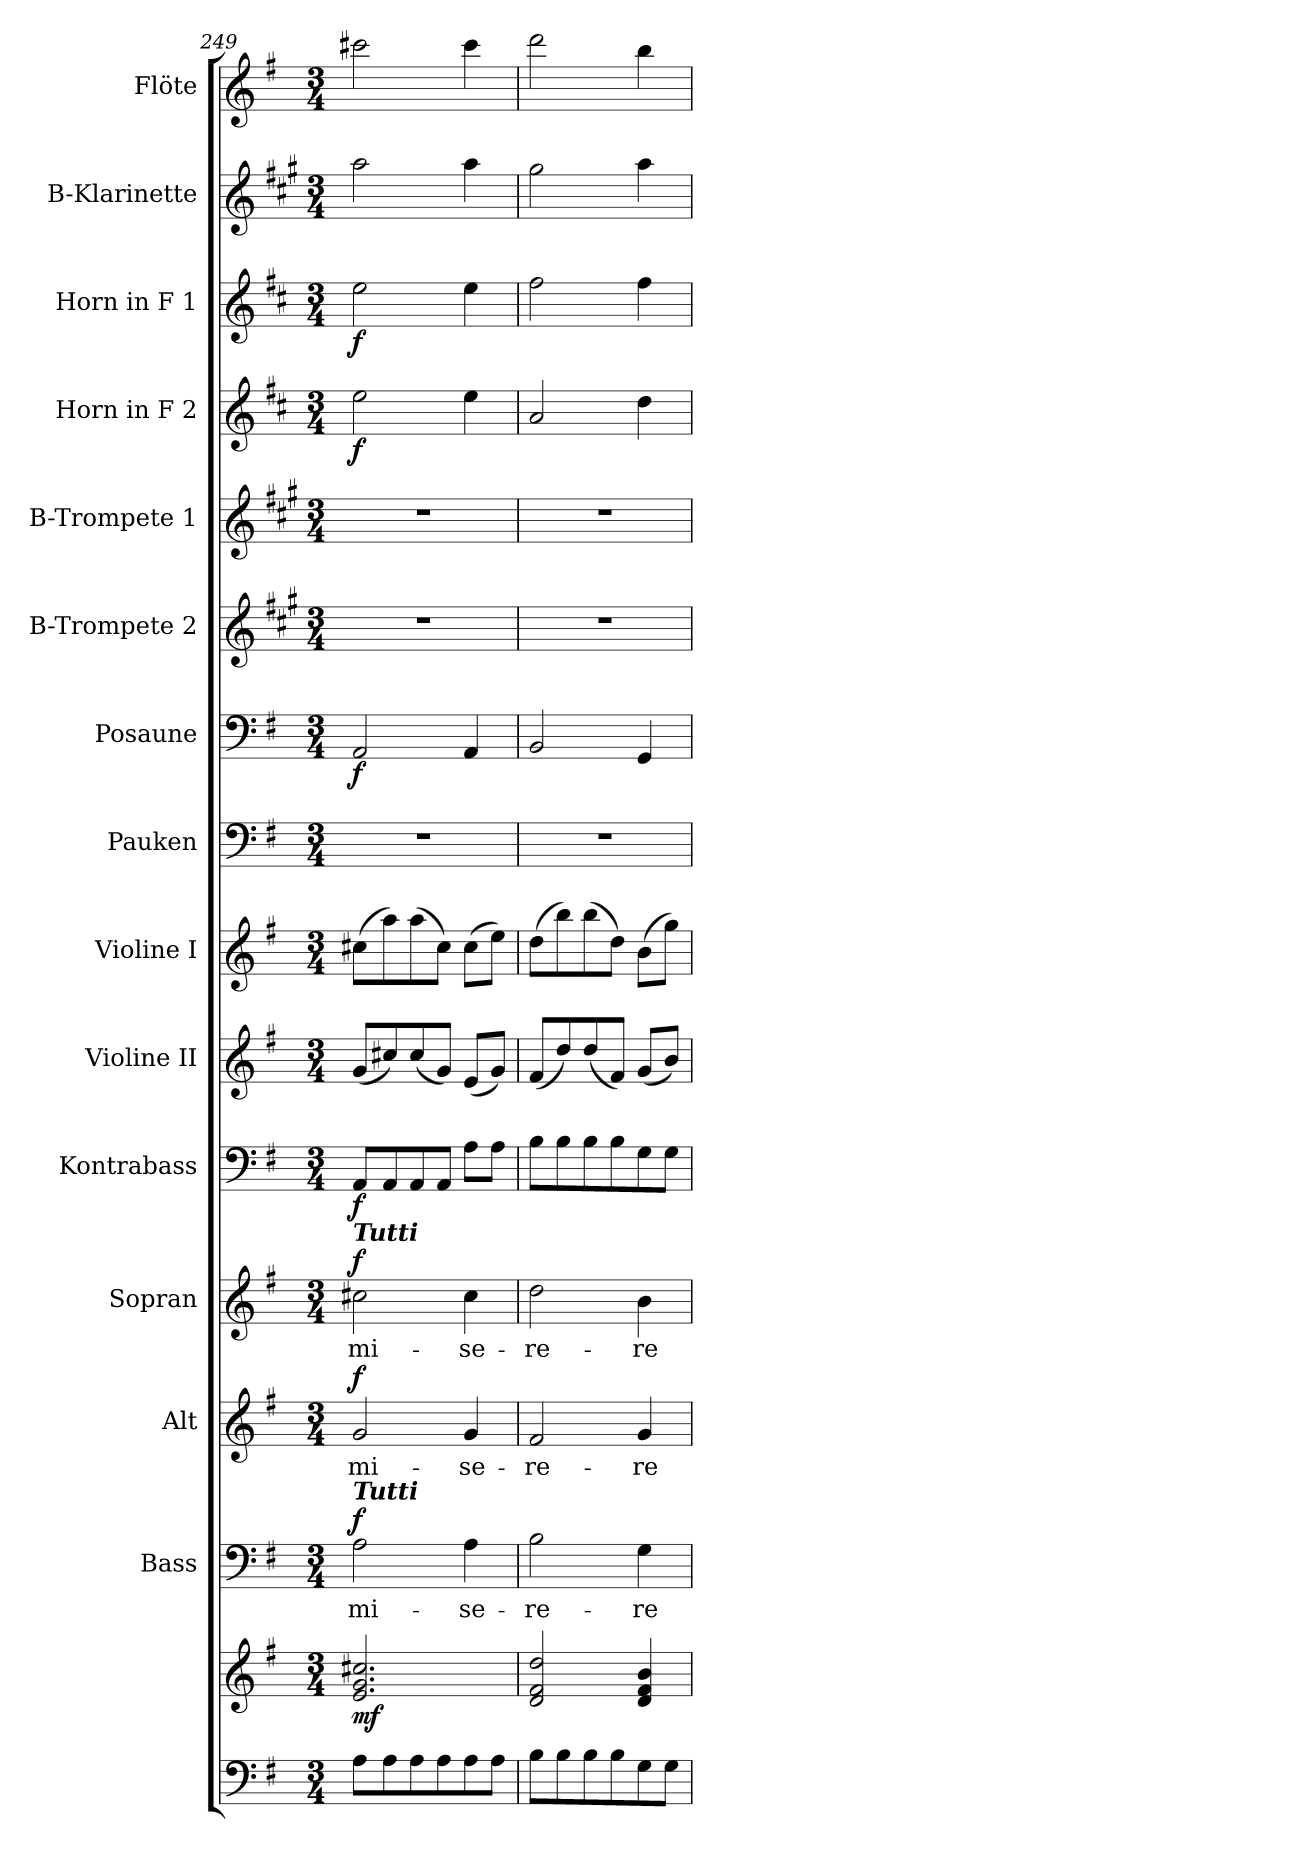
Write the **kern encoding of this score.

**kern	**kern	**dynam	**kern	**text	**dynam	**kern	**text	**dynam	**kern	**text	**dynam	**kern	**dynam	**kern	**dynam	**kern	**dynam	**kern	**kern	**dynam	**kern	**kern	**kern	**dynam	**kern	**dynam	**kern	**kern
*part15	*part15	*part15	*part14	*part14	*part14	*part13	*part13	*part13	*part12	*part12	*part12	*part11	*part11	*part10	*part10	*part9	*part9	*part8	*part7	*part7	*part6	*part5	*part4	*part4	*part3	*part3	*part2	*part1
*staff16	*staff15	*staff15/16	*staff14	*staff14	*staff14	*staff13	*staff13	*staff13	*staff12	*staff12	*staff12	*staff11	*staff11	*staff10	*staff10	*staff9	*staff9	*staff8	*staff7	*staff7	*staff6	*staff5	*staff4	*staff4	*staff3	*staff3	*staff2	*staff1
*	*	*	*I"Bass	*	*	*I"Alt	*	*	*I"Sopran	*	*	*I"Kontrabass	*	*I"Violine II	*	*I"Violine I	*	*I"Pauken	*I"Posaune	*	*I"B-Trompete 2	*I"B-Trompete 1	*I"Horn in F 2	*	*I"Horn in F 1	*	*I"B-Klarinette	*I"Flöte
*	*	*	*I'B.	*	*	*I'A.	*	*	*I'S.	*	*	*I'Kb.	*	*I'Vl. II	*	*I'Vl. I	*	*I'Pk.	*I'Pos.	*	*I'B Trp. 2	*I'B Trp. 1	*	*	*	*	*I'B Kl.	*I'Fl.
*clefF4	*clefG2	*	*clefF4	*	*	*clefG2	*	*	*clefG2	*	*	*clefF4	*	*clefG2	*	*clefG2	*	*clefF4	*clefF4	*	*clefG2	*clefG2	*clefG2	*	*clefG2	*	*clefG2	*clefG2
*	*	*	*	*	*	*	*	*	*	*	*	*ITrd7c12	*	*	*	*	*	*	*	*	*ITrd1c2	*ITrd1c2	*ITrd4c7	*	*ITrd4c7	*	*ITrd1c2	*
*k[f#]	*k[f#]	*	*k[f#]	*	*	*k[f#]	*	*	*k[f#]	*	*	*k[f#]	*	*k[f#]	*	*k[f#]	*	*k[f#]	*k[f#]	*	*k[f#]	*k[f#]	*k[f#]	*	*k[f#]	*	*k[f#]	*k[f#]
*G:	*G:	*	*G:	*	*	*G:	*	*	*G:	*	*	*G:	*	*G:	*	*G:	*	*G:	*G:	*	*G:	*G:	*G:	*	*G:	*	*G:	*G:
*M3/4	*M3/4	*	*M3/4	*	*	*M3/4	*	*	*M3/4	*	*	*M3/4	*	*M3/4	*	*M3/4	*	*M3/4	*M3/4	*	*M3/4	*M3/4	*M3/4	*	*M3/4	*	*M3/4	*M3/4
=249	=249	=249	=249	=249	=249	=249	=249	=249	=249	=249	=249	=249	=249	=249	=249	=249	=249	=249	=249	=249	=249	=249	=249	=249	=249	=249	=249	=249
!	!	!	!	!	!	!	!	!	!LO:TX:a:Bi:t=Tutti	!	!	!	!	!	!	!	!	!	!	!	!	!	!	!	!	!	!	!
!	!	!	!LO:TX:a:Bi:t=Tutti	!	!	!	!	!	!	!	!	!	!	!	!	!	!	!	!	!	!	!	!	!	!	!	!	!
!	!	!LO:DY:b	!	!LO:LY:b	!LO:DY:a	!	!LO:LY:b	!LO:DY:a	!	!LO:LY:b	!LO:DY:a	!	!LO:DY:b	!	!LO:DY:b	!	!	!	!	!	!	!	!	!	!	!	!	!
!	!	!	!	!	!	!	!	!	!	!	!	!	!	!	!LO:DY:n=1:b	!	!	!	!	!	!	!	!	!	!	!	!	!
!	!	!	!	!	!	!	!	!	!	!	!	!	!	!	!LO:DY:n=2:b	!	!LO:DY:b	!	!	!	!	!	!	!	!	!	!	!
!	!	!	!	!	!	!	!	!	!	!	!	!	!	!	!	!	!LO:DY:n=1:b	!	!	!	!	!	!	!	!	!	!	!
!	!	!	!	!	!	!	!	!	!	!	!	!	!	!	!	!	!LO:DY:n=2:b	!	!	!LO:DY:b	!	!	!	!LO:DY:b	!	!LO:DY:b	!	!
8A\L	2.e/ 2.g/ 2.cc#X/	mf	2A\	mi-	f	2g/	mi-	f	2cc#X\	mi-	f	8AAA/L	f	(<8g/L	p other-dynamics f	(>8cc#X\L	p other-dynamics f	2.r	2AA/	f	2.r	2.r	2a\	f	2a\	f	2gg\	2ccc#X\
8A\	.	.	.	.	.	.	.	.	.	.	.	8AAA/	.	8cc#X/)	.	8aa\)	.	.	.	.	.	.	.	.	.	.	.	.
8A\	.	.	.	.	.	.	.	.	.	.	.	8AAA/	.	(<8cc#/	.	(>8aa\	.	.	.	.	.	.	.	.	.	.	.	.
8A\	.	.	.	.	.	.	.	.	.	.	.	8AAA/J	.	8g/J)	.	8cc#\J)	.	.	.	.	.	.	.	.	.	.	.	.
!	!	!	!	!LO:LY:b	!	!	!LO:LY:b	!	!	!LO:LY:b	!	!	!	!	!	!	!	!	!	!	!	!	!	!	!	!	!	!
8A\	.	.	4A\	-se-	.	4g/	-se-	.	4cc#\	-se-	.	8AA\L	.	(<8e/L	.	(>8cc#\L	.	.	4AA/	.	.	.	4a\	.	4a\	.	4gg\	4ccc#\
8A\J	.	.	.	.	.	.	.	.	.	.	.	8AA\J	.	8g/J)	.	8ee\J)	.	.	.	.	.	.	.	.	.	.	.	.
=250	=250	=250	=250	=250	=250	=250	=250	=250	=250	=250	=250	=250	=250	=250	=250	=250	=250	=250	=250	=250	=250	=250	=250	=250	=250	=250	=250	=250
!	!	!	!	!LO:LY:b	!	!	!LO:LY:b	!	!	!LO:LY:b	!	!	!	!	!	!	!	!	!	!	!	!	!	!	!	!	!	!
8B\L	2d/ 2f#/ 2dd/	.	2B\	-re-	.	2f#/	-re-	.	2dd\	-re-	.	8BB\L	.	(<8f#/L	.	(>8dd\L	.	2.r	2BB/	.	2.r	2.r	2d/	.	2b\	.	2ff#\	2ddd\
8B\	.	.	.	.	.	.	.	.	.	.	.	8BB\	.	8dd/)	.	8bb\)	.	.	.	.	.	.	.	.	.	.	.	.
8B\	.	.	.	.	.	.	.	.	.	.	.	8BB\	.	(<8dd/	.	(>8bb\	.	.	.	.	.	.	.	.	.	.	.	.
8B\	.	.	.	.	.	.	.	.	.	.	.	8BB\	.	8f#/J)	.	8dd\J)	.	.	.	.	.	.	.	.	.	.	.	.
!	!	!	!	!LO:LY:b	!	!	!LO:LY:b	!	!	!LO:LY:b	!	!	!	!	!	!	!	!	!	!	!	!	!	!	!	!	!	!
8G\	4d/ 4f#/ 4b/	.	4G\	-re	.	4g/	-re	.	4b\	-re	.	8GG\	.	(<8g/L	.	(>8b\L	.	.	4GG/	.	.	.	4g\	.	4b\	.	4gg\	4bb\
8G\J	.	.	.	.	.	.	.	.	.	.	.	8GG\J	.	8b/J)	.	8gg\J)	.	.	.	.	.	.	.	.	.	.	.	.
=	=	=	=	=	=	=	=	=	=	=	=	=	=	=	=	=	=	=	=	=	=	=	=	=	=	=	=	=
*-	*-	*-	*-	*-	*-	*-	*-	*-	*-	*-	*-	*-	*-	*-	*-	*-	*-	*-	*-	*-	*-	*-	*-	*-	*-	*-	*-	*-
